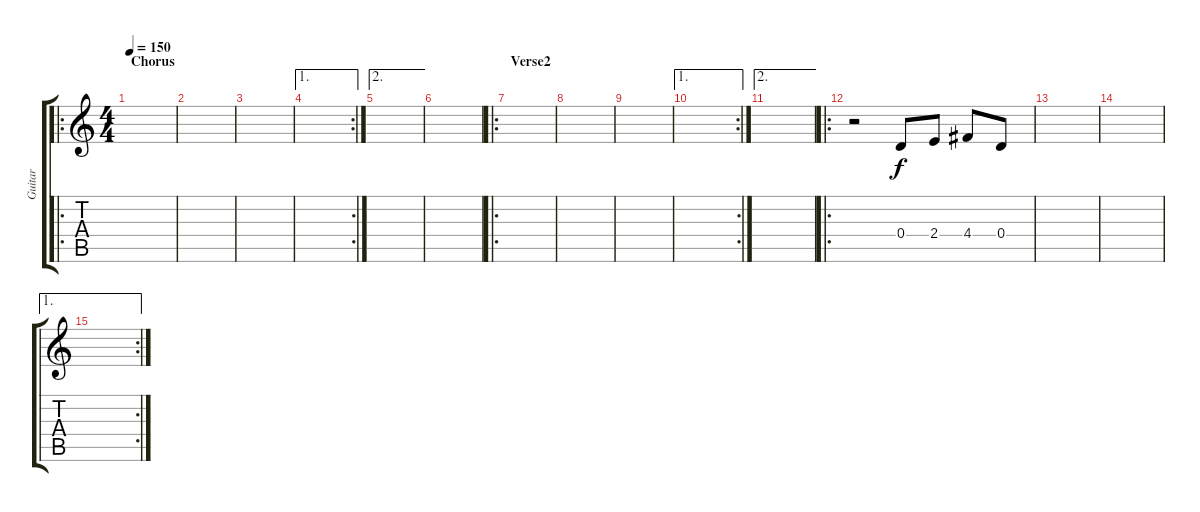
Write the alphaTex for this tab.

\track ("Guitar" "Guitar") {instrument distortionguitar}
\staff {score tabs}
\tuning (E4 B3 G3 D3 A2 E2) {hide}
\ro
\ts (4 4)
\section ("" "Chorus")
\tempo 150
\clef g2
\ks c
|
|
|
\ae 1
\rc 2
|
\ae 2
|
|
\ro
\section ("" "Verse2")
|
|
|
\ae 1
\rc 2
|
\ae 2
|
\ro
r.2 0.4.8{instrument distortionguitar} 2.4.8 4.4.8 0.4.8 |
|
|
\ae 1
\rc 2
